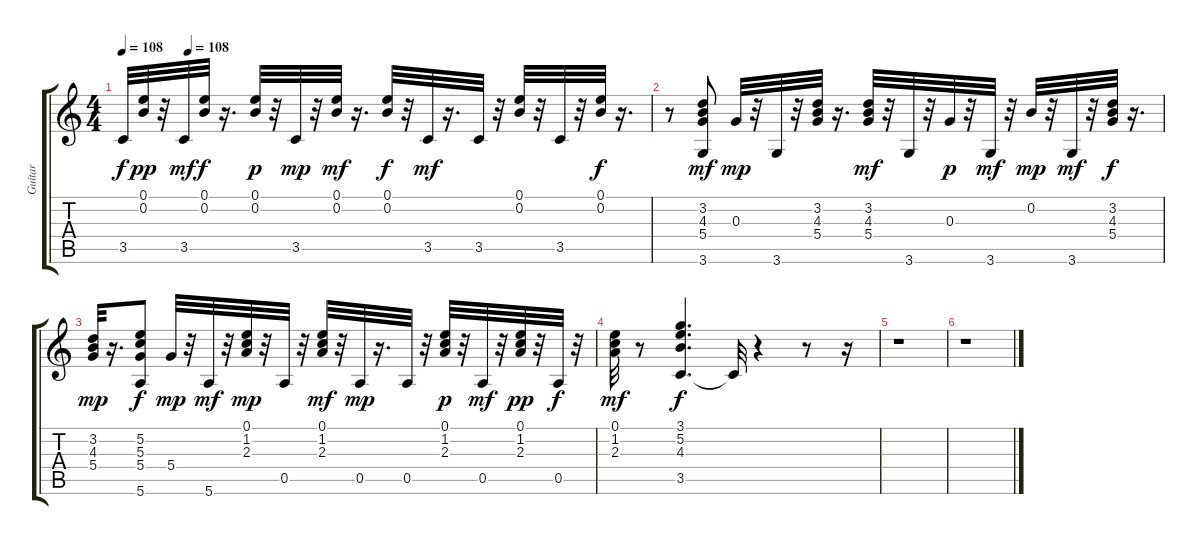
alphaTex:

\track ("Guitar" "Guitar") {instrument electricguitarjazz}
\staff {score tabs}
\tuning (E4 B3 G3 D3 A2 E2) {hide}
\ts (4 4)
\tempo 108
\tempo (108 0.125)
\clef g2
\ks c
3.5{t}.32{dy f} (0.1 0.2).32{dy pp} r.32 3.5.32{dy mf} (0.1 0.2).32{dy f} r.16{d} (0.1 0.2).32{dy p} r.32 3.5.32{dy mp} r.32 (0.1 0.2).32{dy mf} r.16{d} (0.1 0.2).32{dy f} r.32 3.5.32{dy mf} r.16{d} 3.5.32 r.32 (0.1 0.2).32 r.32 3.5.32 r.32 (0.1 0.2).32{dy f} r.16{d} |
r.8 (3.2 4.3 5.4 3.6).8{dy mf} 0.3.32{dy mp} r.32 3.6.32 r.32 (3.2 4.3 5.4).32 r.16{d} (3.2 4.3 5.4).32{dy mf} r.32 3.6.32 r.32 0.3.32{dy p} r.32 3.6.32{dy mf} r.32 0.2.32{dy mp} r.32 3.6.32{dy mf} r.32 (3.2 4.3 5.4).32{dy f} r.16{d} |
(3.2 4.3 5.4).32{dy mp} r.16{d} (5.2 5.3 5.4 5.6).8{dy f} 5.4.32{dy mp} r.32 5.6.32{dy mf} r.32 (0.1 1.2 2.3).32{dy mp} r.32 0.5.32 r.32 (0.1 1.2 2.3).32{dy mf} r.32 0.5.32{dy mp} r.16{d} 0.5.32 r.32 (0.1 1.2 2.3).32{dy p} r.32 0.5.32{dy mf} r.32 (0.1 1.2 2.3).32{dy pp} r.32 0.5.32{dy f} r.32 |
(0.1 1.2 2.3).32{dy mf} r.8 (3.1 5.2 4.3 3.5).4{d dy f} 3.5{t}.32 r.4 r.8 r.16 |
r.1 |
r.1
